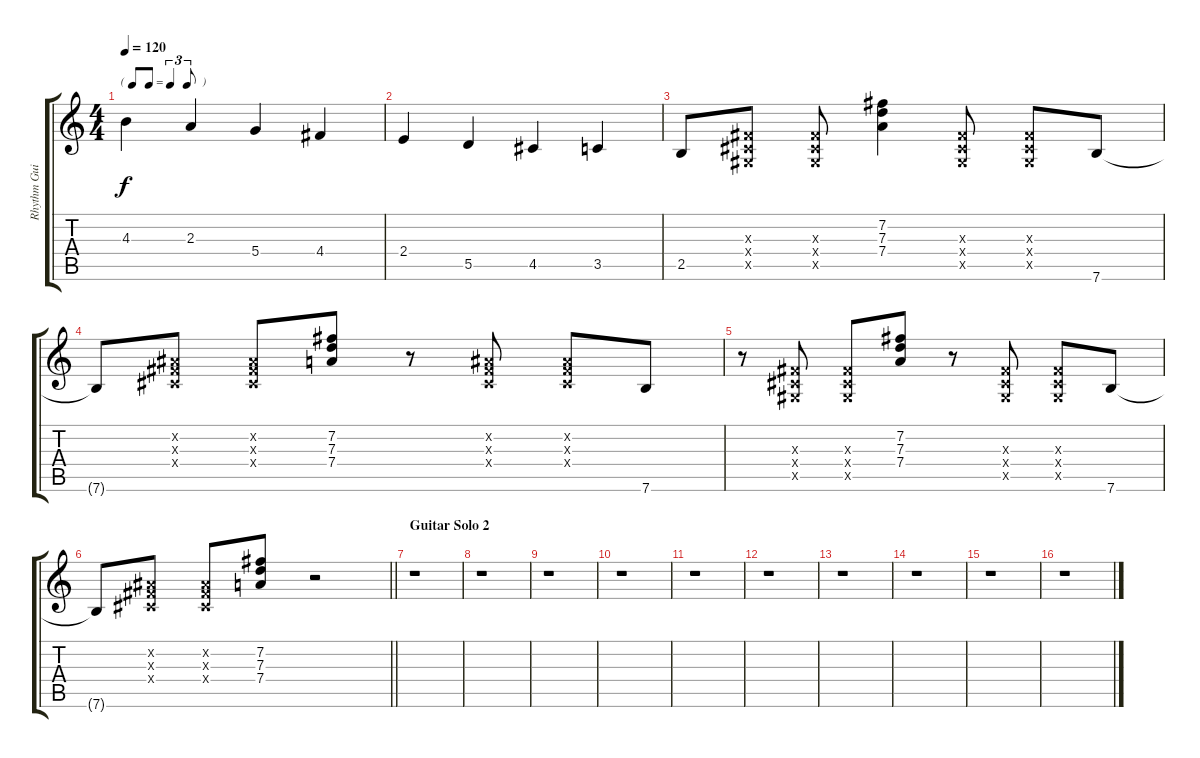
\track ("Rhythm Guitar II (Gilmour)" "Rhythm Gui") {instrument overdrivenguitar}
\staff {score tabs}
\tuning (E4 B3 G3 D3 A2 E2) {hide}
\ts (4 4)
\tf triplet8th
\tempo 120
\clef g2
\ks c
4.3.4{dy f} 2.3.4 5.4.4 4.4.4 |
2.4.4 5.5.4 4.5.4 3.5.4 |
2.5.8 (-1.3{x} -1.4{x} -1.5{x}).8 (-1.3{x} -1.4{x} -1.5{x}).8 (7.2 7.3 7.4).4 (-1.3{x} -1.4{x} -1.5{x}).8 (-1.3{x} -1.4{x} -1.5{x}).8 7.6.8 |
7.6{t}.8 (-1.2{x} -1.3{x} -1.4{x}).8 (-1.2{x} -1.3{x} -1.4{x}).8 (7.2 7.3 7.4).8 r.8 (-1.2{x} -1.3{x} -1.4{x}).8 (-1.2{x} -1.3{x} -1.4{x}).8 7.6.8 |
r.8 (-1.3{x} -1.4{x} -1.5{x}).8 (-1.3{x} -1.4{x} -1.5{x}).8 (7.2 7.3 7.4).8 r.8 (-1.3{x} -1.4{x} -1.5{x}).8 (-1.3{x} -1.4{x} -1.5{x}).8 7.6.8 |
\barLineRight lightlight
7.6{t}.8 (-1.2{x} -1.3{x} -1.4{x}).8 (-1.2{x} -1.3{x} -1.4{x}).8 (7.2 7.3 7.4).8 r.2 |
\section ("" "Guitar Solo 2")
r.1 |
r.1 |
r.1 |
r.1 |
r.1 |
r.1 |
r.1 |
r.1 |
r.1 |
r.1
